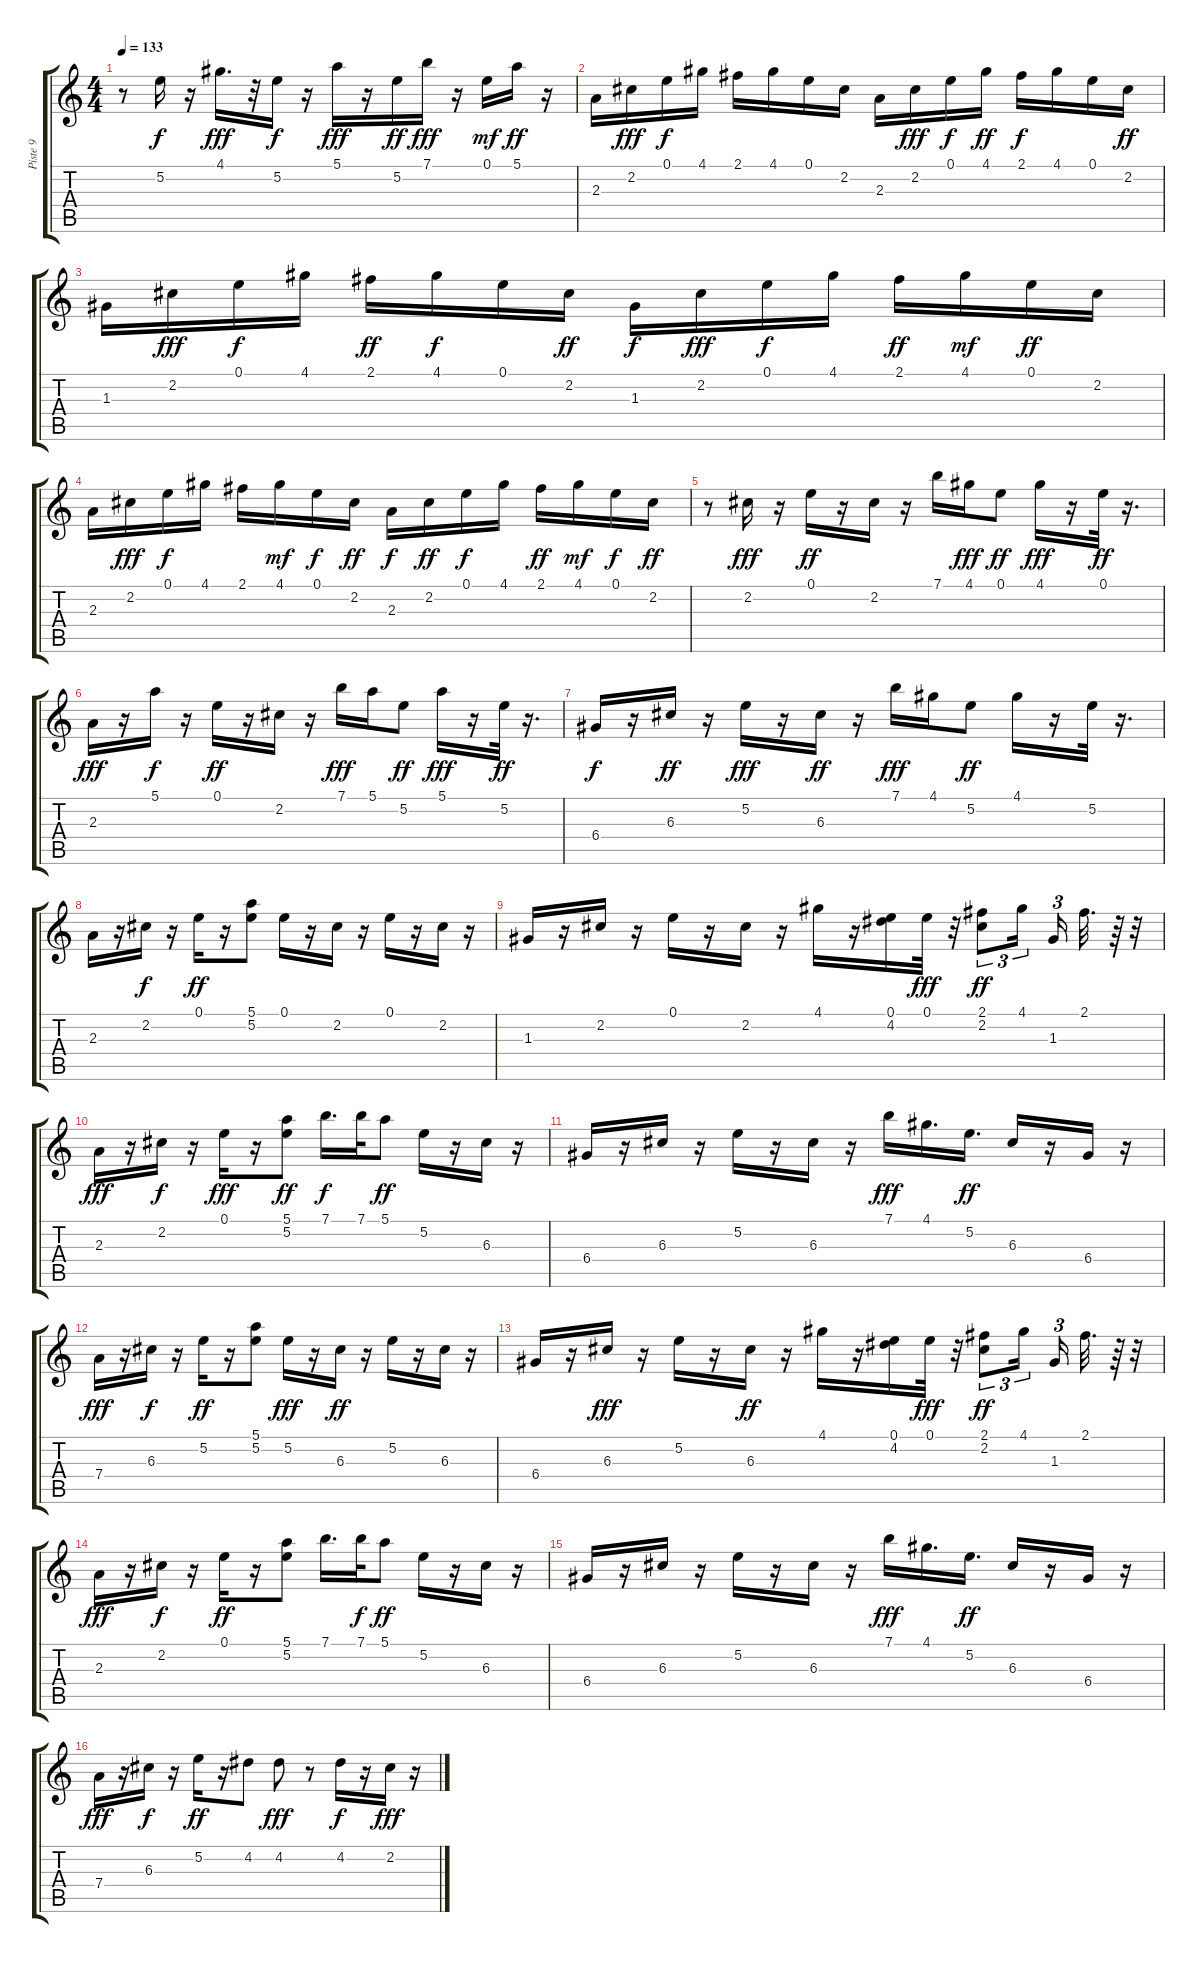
\track ("Piste 9" "Piste 9") {instrument electricguitarmuted}
\staff {score tabs}
\tuning (E4 B3 G3 D3 A2 E2) {hide}
\ts (4 4)
\tempo 133
\clef g2
\ks c
r.8{dy ff} 5.2.16{dy f} r.16 4.1.16{d dy fff} r.32 5.2.16{dy f} r.16 5.1.16{dy fff} r.16 5.2.16{dy ff} 7.1.16{dy fff} r.16 0.1.16{dy mf} 5.1.16{dy ff} r.16 |
2.3.16 2.2.16{dy fff} 0.1.16{dy f} 4.1.16 2.1.16 4.1.16 0.1.16 2.2.16 2.3.16 2.2.16{dy fff} 0.1.16{dy f} 4.1.16{dy ff} 2.1.16{dy f} 4.1.16 0.1.16 2.2.16{dy ff} |
1.3.16 2.2.16{dy fff} 0.1.16{dy f} 4.1.16 2.1.16{dy ff} 4.1.16{dy f} 0.1.16 2.2.16{dy ff} 1.3.16{dy f} 2.2.16{dy fff} 0.1.16{dy f} 4.1.16 2.1.16{dy ff} 4.1.16{dy mf} 0.1.16{dy ff} 2.2.16 |
2.3.16 2.2.16{dy fff} 0.1.16{dy f} 4.1.16 2.1.16 4.1.16{dy mf} 0.1.16{dy f} 2.2.16{dy ff} 2.3.16{dy f} 2.2.16{dy ff} 0.1.16{dy f} 4.1.16 2.1.16{dy ff} 4.1.16{dy mf} 0.1.16{dy f} 2.2.16{dy ff} |
r.8 2.2.16{dy fff} r.16 0.1.16{dy ff} r.16 2.2.16 r.16 7.1.16 4.1.16{dy fff} 0.1.8{dy ff} 4.1.16{dy fff} r.16 0.1.32{dy ff} r.16{d} |
2.3.16{dy fff} r.16 5.1.16{dy f} r.16 0.1.16{dy ff} r.16 2.2.16 r.16 7.1.16{dy fff} 5.1.16 5.2.8{dy ff} 5.1.16{dy fff} r.16 5.2.32{dy ff} r.16{d} |
6.4.16{dy f} r.16 6.3.16{dy ff} r.16 5.2.16{dy fff} r.16 6.3.16{dy ff} r.16 7.1.16{dy fff} 4.1.16 5.2.8{dy ff} 4.1.16 r.16 5.2.32 r.16{d} |
2.3.16 r.16 2.2.16{dy f} r.16 0.1.16{dy ff} r.16 (5.1 5.2).8 0.1.16 r.16 2.2.16 r.16 0.1.16 r.16 2.2.16 r.16 |
1.3.16 r.16 2.2.16 r.16 0.1.16 r.16 2.2.16 r.16 4.1.16 r.16 (0.1 4.2).16 0.1.32{dy fff} r.32 (2.1 2.2).8{tu (3 2) dy ff} 4.1.16{tu (3 2)} 1.3.16{tu (3 2)} 2.1.32{d} r.64 r.32 |
2.3.16{dy fff} r.16 2.2.16{dy f} r.16 0.1.16{dy fff} r.16 (5.1 5.2).8{dy ff} 7.1.16{d dy f} 7.1.32 5.1.8{dy ff} 5.2.16 r.16 6.3.16 r.16 |
6.4.16 r.16 6.3.16 r.16 5.2.16 r.16 6.3.16 r.16 7.1.16{dy fff} 4.1.16{d} 5.2.16{d dy ff} 6.3.16 r.16 6.4.16 r.16 |
7.4.16{dy fff} r.16 6.3.16{dy f} r.16 5.2.16{dy ff} r.16 (5.1 5.2).8 5.2.16{dy fff} r.16 6.3.16{dy ff} r.16 5.2.16 r.16 6.3.16 r.16 |
6.4.16 r.16 6.3.16{dy fff} r.16 5.2.16 r.16 6.3.16{dy ff} r.16 4.1.16 r.16 (0.1 4.2).16 0.1.32{dy fff} r.32 (2.1 2.2).8{tu (3 2) dy ff} 4.1.16{tu (3 2)} 1.3.16{tu (3 2)} 2.1.32{d} r.64 r.32 |
2.3.16{dy fff} r.16 2.2.16{dy f} r.16 0.1.16{dy ff} r.16 (5.1 5.2).8 7.1.16{d} 7.1.32{dy f} 5.1.8{dy ff} 5.2.16 r.16 6.3.16 r.16 |
6.4.16 r.16 6.3.16 r.16 5.2.16 r.16 6.3.16 r.16 7.1.16{dy fff} 4.1.16{d} 5.2.16{d dy ff} 6.3.16 r.16 6.4.16 r.16 |
7.4.16{dy fff} r.16 6.3.16{dy f} r.16 5.2.16{dy ff} r.16 4.2.8 4.2.8{dy fff} r.8 4.2.16{dy f} r.16 2.2.16{dy fff} r.16
